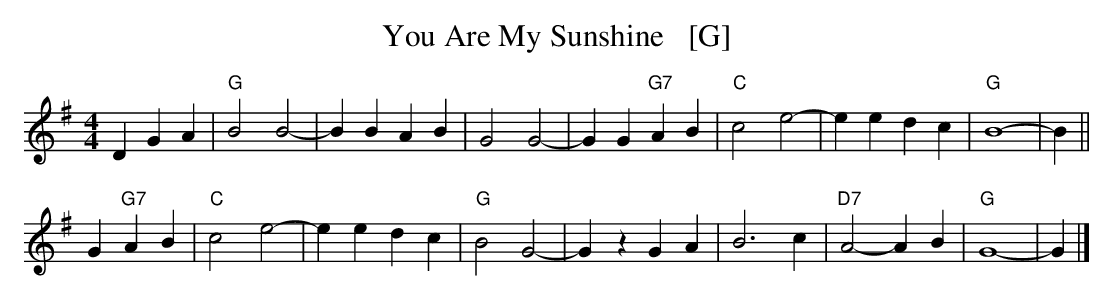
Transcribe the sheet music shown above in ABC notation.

X:1
T: You Are My Sunshine   [G]
M: 4/4
L: 1/4
K: G
DGA |\
"G"B2 B2- | BB AB | G2 G2- | GG "G7"AB | "C"c2 e2- | ee dc | "G"B4- | B ||
G "G7"A B |\
"C"c2 e2- | ee dc | "G"B2 G2- | Gz GA | B3 c | "D7"A2- AB | "G"G4- | G |]
